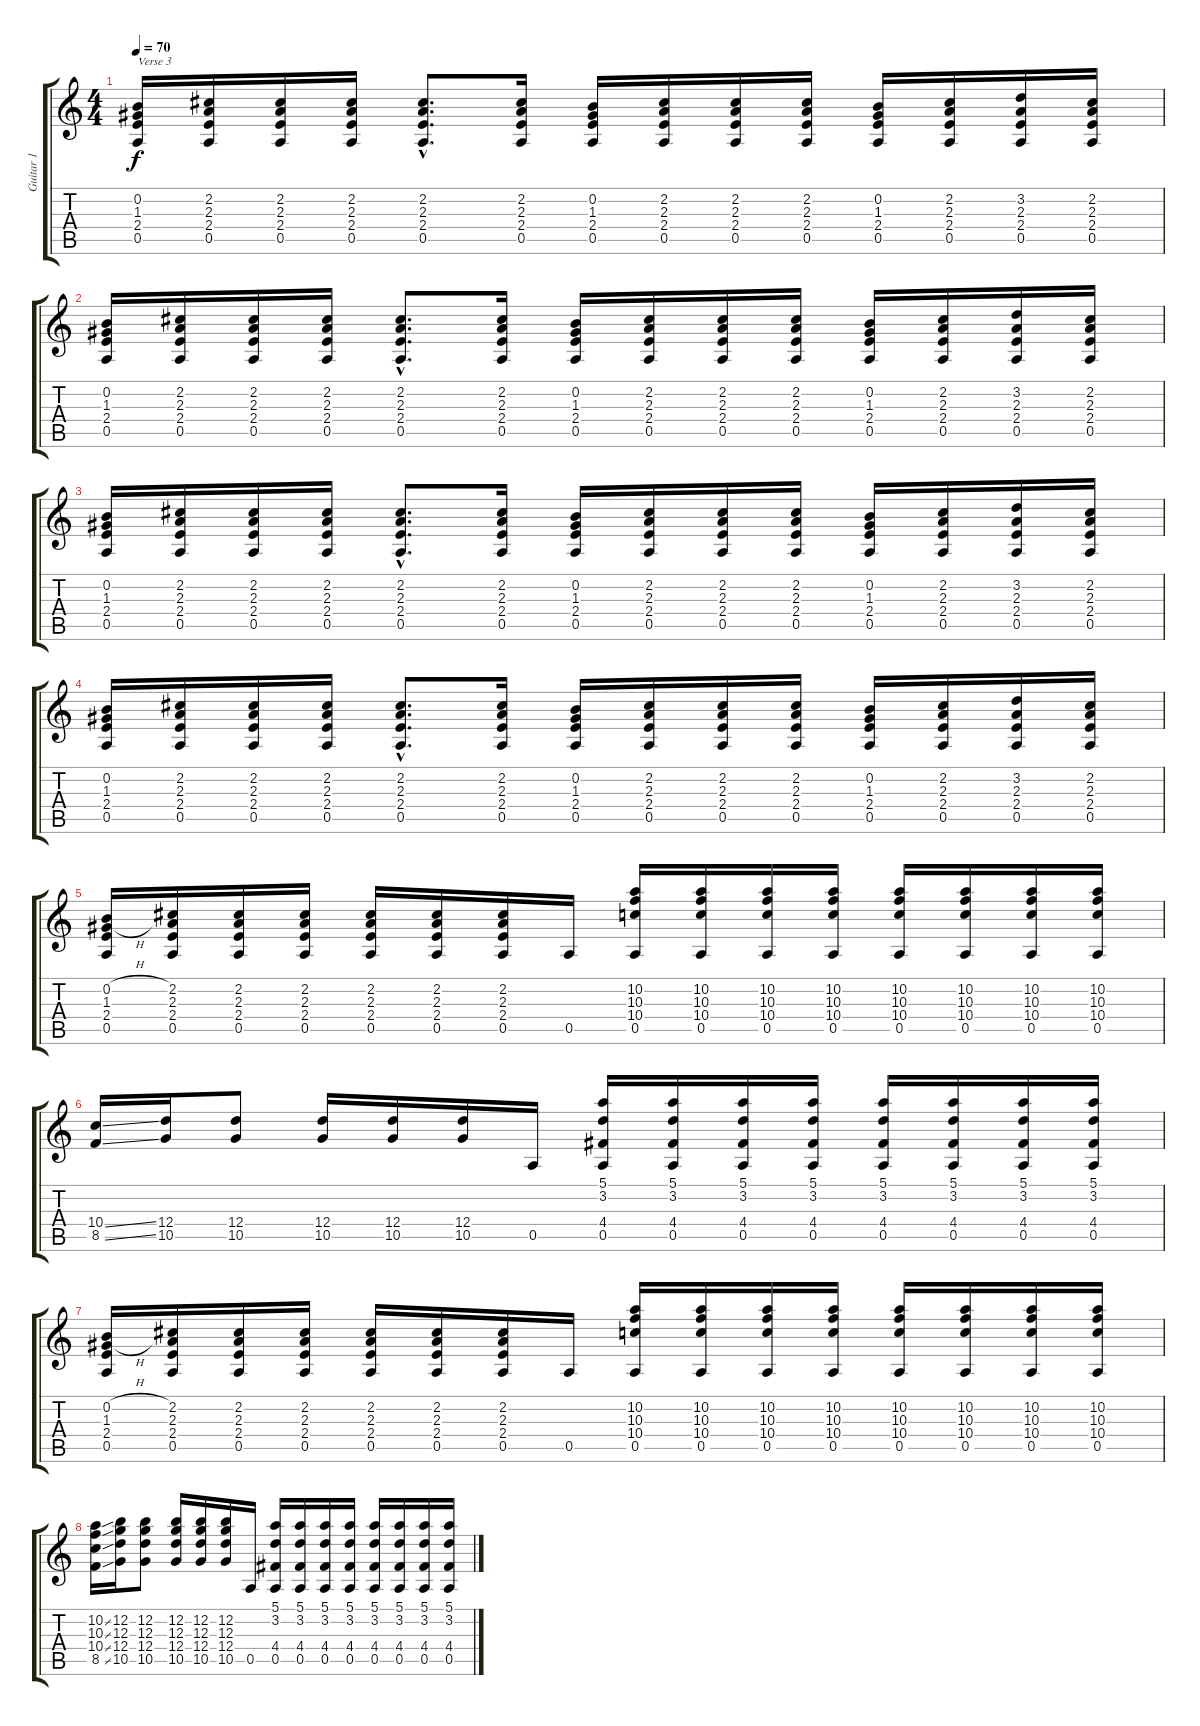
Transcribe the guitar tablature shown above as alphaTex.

\track ("Guitar 1" "Guitar 1") {instrument overdrivenguitar}
\staff {score tabs}
\tuning (E4 B3 G3 D3 A2 E2) {hide}
\ts (4 4)
\tempo 70
\clef g2
\ks c
(0.2 1.3 2.4 0.5).16{txt "Verse 3" dy f} (2.2 2.3 2.4 0.5).16 (2.2 2.3 2.4 0.5).16 (2.2 2.3 2.4 0.5).16 (2.2{hac} 2.3{hac} 2.4{hac} 0.5{hac}).8{d} (2.2 2.3 2.4 0.5).16 (0.2 1.3 2.4 0.5).16 (2.2 2.3 2.4 0.5).16 (2.2 2.3 2.4 0.5).16 (2.2 2.3 2.4 0.5).16 (0.2 1.3 2.4 0.5).16 (2.2 2.3 2.4 0.5).16 (3.2 2.3 2.4 0.5).16 (2.2 2.3 2.4 0.5).16 |
(0.2 1.3 2.4 0.5).16 (2.2 2.3 2.4 0.5).16 (2.2 2.3 2.4 0.5).16 (2.2 2.3 2.4 0.5).16 (2.2{hac} 2.3{hac} 2.4{hac} 0.5{hac}).8{d} (2.2 2.3 2.4 0.5).16 (0.2 1.3 2.4 0.5).16 (2.2 2.3 2.4 0.5).16 (2.2 2.3 2.4 0.5).16 (2.2 2.3 2.4 0.5).16 (0.2 1.3 2.4 0.5).16 (2.2 2.3 2.4 0.5).16 (3.2 2.3 2.4 0.5).16 (2.2 2.3 2.4 0.5).16 |
(0.2 1.3 2.4 0.5).16 (2.2 2.3 2.4 0.5).16 (2.2 2.3 2.4 0.5).16 (2.2 2.3 2.4 0.5).16 (2.2{hac} 2.3{hac} 2.4{hac} 0.5{hac}).8{d} (2.2 2.3 2.4 0.5).16 (0.2 1.3 2.4 0.5).16 (2.2 2.3 2.4 0.5).16 (2.2 2.3 2.4 0.5).16 (2.2 2.3 2.4 0.5).16 (0.2 1.3 2.4 0.5).16 (2.2 2.3 2.4 0.5).16 (3.2 2.3 2.4 0.5).16 (2.2 2.3 2.4 0.5).16 |
(0.2 1.3 2.4 0.5).16 (2.2 2.3 2.4 0.5).16 (2.2 2.3 2.4 0.5).16 (2.2 2.3 2.4 0.5).16 (2.2{hac} 2.3{hac} 2.4{hac} 0.5{hac}).8{d} (2.2 2.3 2.4 0.5).16 (0.2 1.3 2.4 0.5).16 (2.2 2.3 2.4 0.5).16 (2.2 2.3 2.4 0.5).16 (2.2 2.3 2.4 0.5).16 (0.2 1.3 2.4 0.5).16 (2.2 2.3 2.4 0.5).16 (3.2 2.3 2.4 0.5).16 (2.2 2.3 2.4 0.5).16 |
(0.2{h} 1.3{h} 2.4 0.5).16 (2.2 2.3 2.4 0.5).16 (2.2 2.3 2.4 0.5).16 (2.2 2.3 2.4 0.5).16 (2.2 2.3 2.4 0.5).16 (2.2 2.3 2.4 0.5).16 (2.2 2.3 2.4 0.5).16 0.5.16 (10.2 10.3 10.4 0.5).16 (10.2 10.3 10.4 0.5).16 (10.2 10.3 10.4 0.5).16 (10.2 10.3 10.4 0.5).16 (10.2 10.3 10.4 0.5).16 (10.2 10.3 10.4 0.5).16 (10.2 10.3 10.4 0.5).16 (10.2 10.3 10.4 0.5).16 |
(10.4{ss} 8.5{ss}).16 (12.4 10.5).16 (12.4 10.5).8 (12.4 10.5).16 (12.4 10.5).16 (12.4 10.5).16 0.5.16 (5.1 3.2 4.4 0.5).16 (5.1 3.2 4.4 0.5).16 (5.1 3.2 4.4 0.5).16 (5.1 3.2 4.4 0.5).16 (5.1 3.2 4.4 0.5).16 (5.1 3.2 4.4 0.5).16 (5.1 3.2 4.4 0.5).16 (5.1 3.2 4.4 0.5).16 |
(0.2{h} 1.3{h} 2.4 0.5).16 (2.2 2.3 2.4 0.5).16 (2.2 2.3 2.4 0.5).16 (2.2 2.3 2.4 0.5).16 (2.2 2.3 2.4 0.5).16 (2.2 2.3 2.4 0.5).16 (2.2 2.3 2.4 0.5).16 0.5.16 (10.2 10.3 10.4 0.5).16 (10.2 10.3 10.4 0.5).16 (10.2 10.3 10.4 0.5).16 (10.2 10.3 10.4 0.5).16 (10.2 10.3 10.4 0.5).16 (10.2 10.3 10.4 0.5).16 (10.2 10.3 10.4 0.5).16 (10.2 10.3 10.4 0.5).16 |
(10.2{ss} 10.3{ss} 10.4{ss} 8.5{ss}).16 (12.2 12.3 12.4 10.5).16 (12.2 12.3 12.4 10.5).8 (12.2 12.3 12.4 10.5).16 (12.2 12.3 12.4 10.5).16 (12.2 12.3 12.4 10.5).16 0.5.16 (5.1 3.2 4.4 0.5).16 (5.1 3.2 4.4 0.5).16 (5.1 3.2 4.4 0.5).16 (5.1 3.2 4.4 0.5).16 (5.1 3.2 4.4 0.5).16 (5.1 3.2 4.4 0.5).16 (5.1 3.2 4.4 0.5).16 (5.1 3.2 4.4 0.5).16
